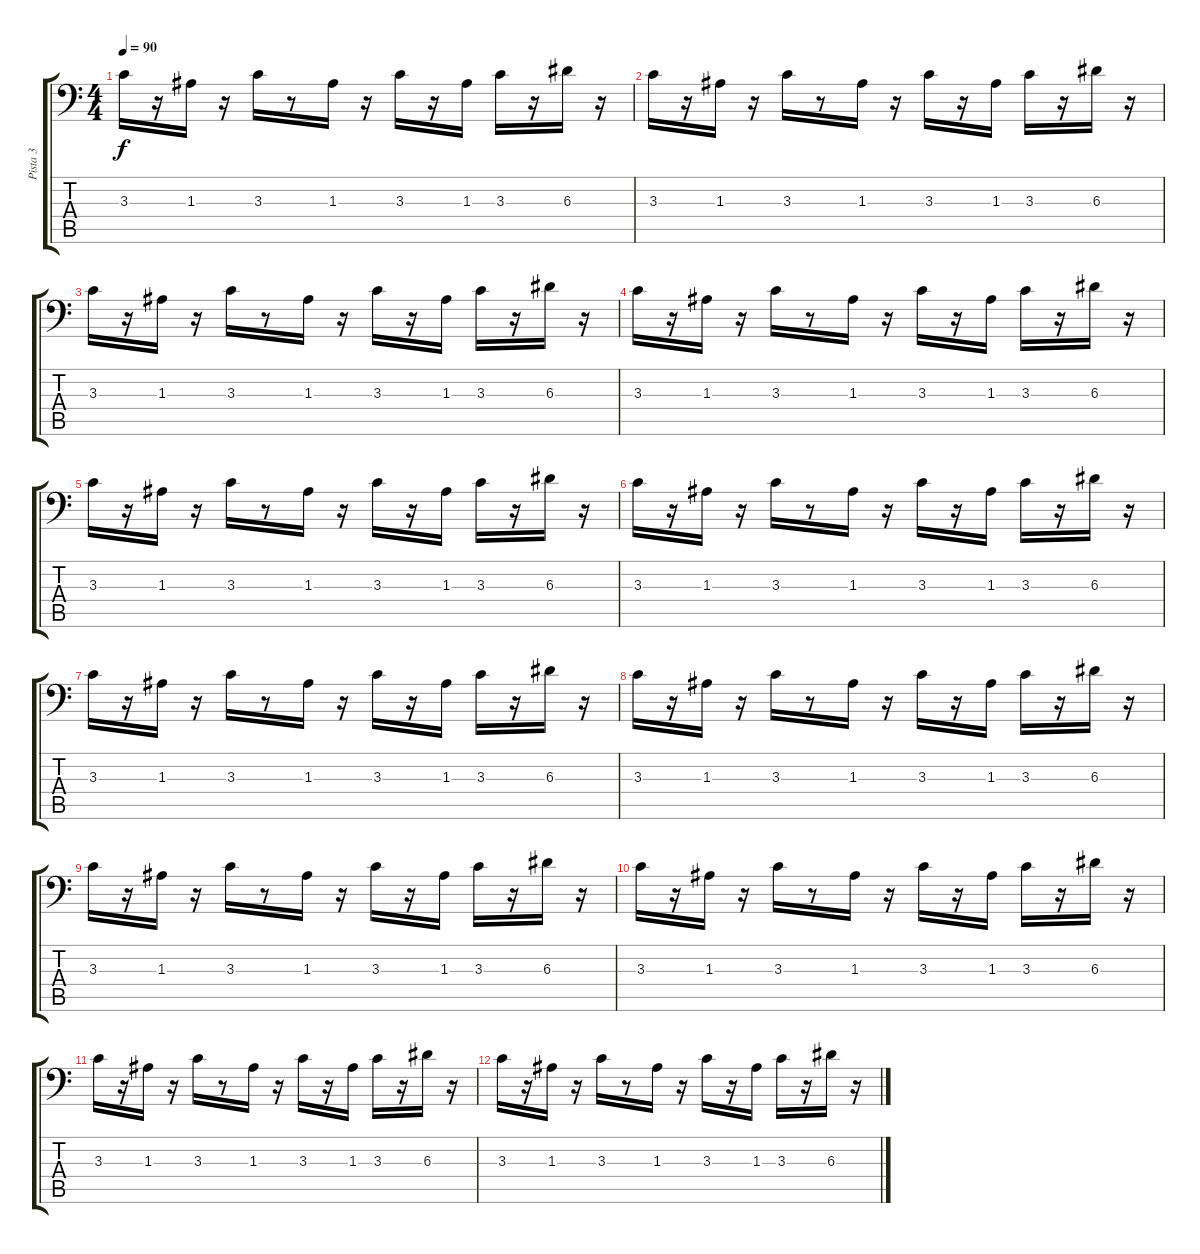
\track ("Pista 3" "Pista 3") {instrument pad3polysynth}
\staff {score tabs}
\tuning (Db5 Eb4 A3 Gb2 Eb2 Db1) {hide}
\ts (4 4)
\tempo 90
\clef f4
\ks c
3.3.16{dy f} r.16 1.3.16 r.16 3.3.16 r.8 1.3.16 r.16 3.3.16 r.16 1.3.16 3.3.16 r.16 6.3.16 r.16 |
3.3.16 r.16 1.3.16 r.16 3.3.16 r.8 1.3.16 r.16 3.3.16 r.16 1.3.16 3.3.16 r.16 6.3.16 r.16 |
3.3.16 r.16 1.3.16 r.16 3.3.16 r.8 1.3.16 r.16 3.3.16 r.16 1.3.16 3.3.16 r.16 6.3.16 r.16 |
3.3.16 r.16 1.3.16 r.16 3.3.16 r.8 1.3.16 r.16 3.3.16 r.16 1.3.16 3.3.16 r.16 6.3.16 r.16 |
3.3.16 r.16 1.3.16 r.16 3.3.16 r.8 1.3.16 r.16 3.3.16 r.16 1.3.16 3.3.16 r.16 6.3.16 r.16 |
3.3.16 r.16 1.3.16 r.16 3.3.16 r.8 1.3.16 r.16 3.3.16 r.16 1.3.16 3.3.16 r.16 6.3.16 r.16 |
3.3.16 r.16 1.3.16 r.16 3.3.16 r.8 1.3.16 r.16 3.3.16 r.16 1.3.16 3.3.16 r.16 6.3.16 r.16 |
3.3.16 r.16 1.3.16 r.16 3.3.16 r.8 1.3.16 r.16 3.3.16 r.16 1.3.16 3.3.16 r.16 6.3.16 r.16 |
3.3.16 r.16 1.3.16 r.16 3.3.16 r.8 1.3.16 r.16 3.3.16 r.16 1.3.16 3.3.16 r.16 6.3.16 r.16 |
3.3.16 r.16 1.3.16 r.16 3.3.16 r.8 1.3.16 r.16 3.3.16 r.16 1.3.16 3.3.16 r.16 6.3.16 r.16 |
3.3.16 r.16 1.3.16 r.16 3.3.16 r.8 1.3.16 r.16 3.3.16 r.16 1.3.16 3.3.16 r.16 6.3.16 r.16 |
3.3.16 r.16 1.3.16 r.16 3.3.16 r.8 1.3.16 r.16 3.3.16 r.16 1.3.16 3.3.16 r.16 6.3.16 r.16
